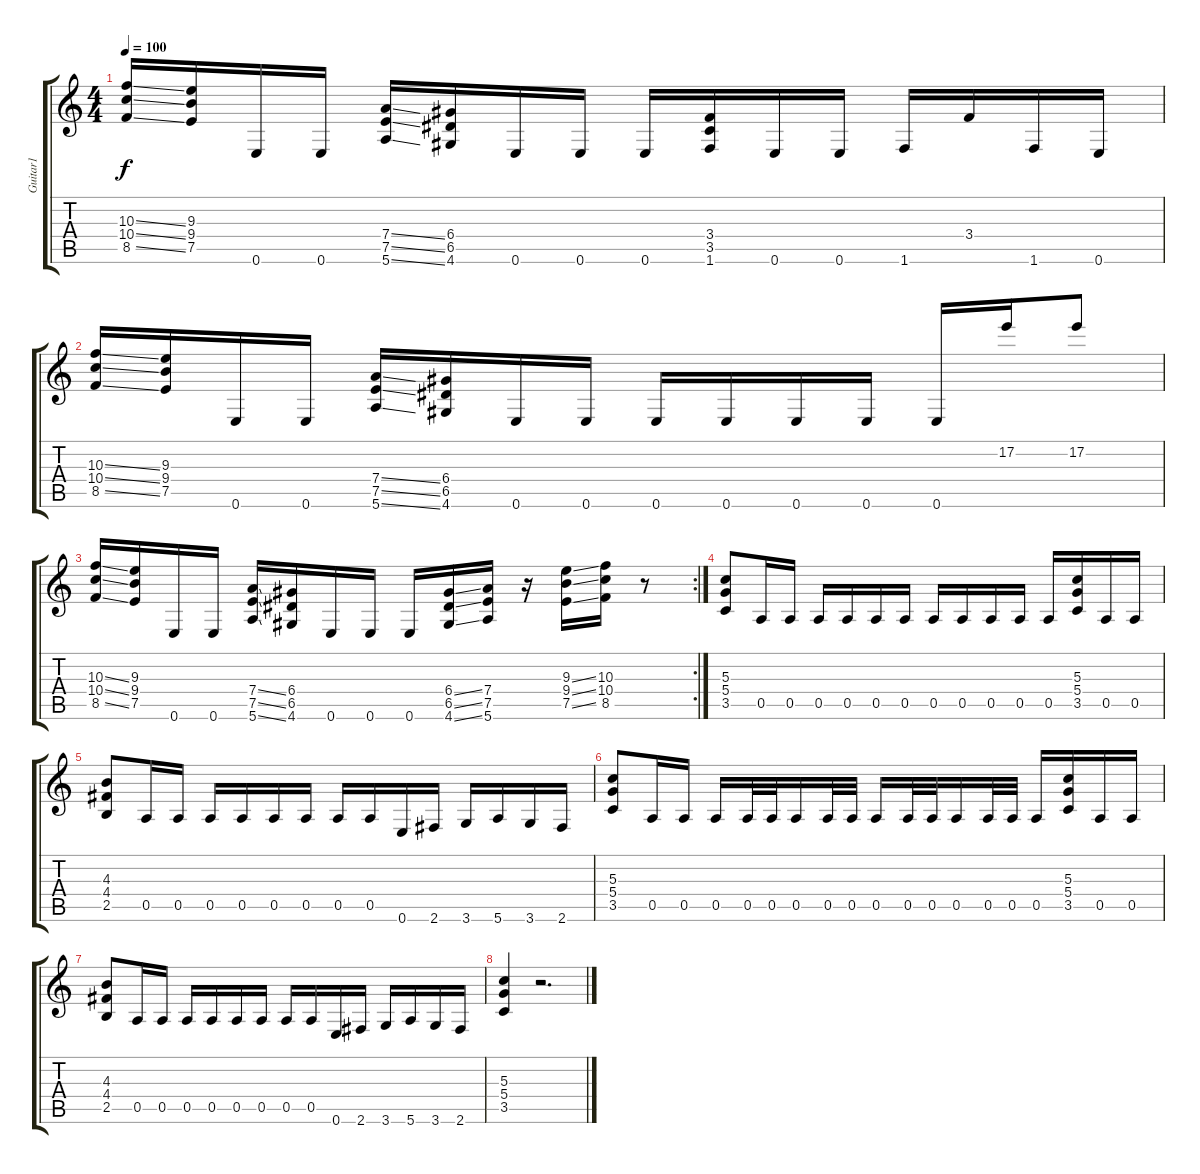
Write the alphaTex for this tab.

\track ("Guitar1" "Guitar1") {instrument distortionguitar}
\staff {score tabs}
\tuning (E4 B3 G3 D3 A2 E2) {hide}
\ts (4 4)
\tempo 100
\clef g2
\ks c
(10.3{ss} 10.4{ss} 8.5{ss}).16{dy f} (9.3 9.4 7.5).16 0.6.16 0.6.16 (7.4{ss} 7.5{ss} 5.6{ss}).16 (6.4 6.5 4.6).16 0.6.16 0.6.16 0.6.16 (3.4 3.5 1.6).16 0.6.16 0.6.16 1.6.16 3.4.16 1.6.16 0.6.16 |
(10.3{ss} 10.4{ss} 8.5{ss}).16 (9.3 9.4 7.5).16 0.6.16 0.6.16 (7.4{ss} 7.5{ss} 5.6{ss}).16 (6.4 6.5 4.6).16 0.6.16 0.6.16 0.6.16 0.6.16 0.6.16 0.6.16 0.6.16 17.2.16 17.2.8 |
\rc 2
(10.3{ss} 10.4{ss} 8.5{ss}).16 (9.3 9.4 7.5).16 0.6.16 0.6.16 (7.4{ss} 7.5{ss} 5.6{ss}).16 (6.4 6.5 4.6).16 0.6.16 0.6.16 0.6.16 (6.4{ss} 6.5{ss} 4.6{ss}).16 (7.4 7.5 5.6).16 r.16 (9.3{ss} 9.4{ss} 7.5{ss}).16 (10.3 10.4 8.5).16 r.8 |
(5.3 5.4 3.5).8 0.5.16 0.5.16 0.5.16 0.5.16 0.5.16 0.5.16 0.5.16 0.5.16 0.5.16 0.5.16 0.5.16 (5.3 5.4 3.5).16 0.5.16 0.5.16 |
(4.3 4.4 2.5).8 0.5.16 0.5.16 0.5.16 0.5.16 0.5.16 0.5.16 0.5.16 0.5.16 0.6.16 2.6.16 3.6.16 5.6.16 3.6.16 2.6.16 |
(5.3 5.4 3.5).8 0.5.16 0.5.16 0.5.16 0.5.32 0.5.32 0.5.16 0.5.32 0.5.32 0.5.16 0.5.32 0.5.32 0.5.16 0.5.32 0.5.32 0.5.16 (5.3 5.4 3.5).16 0.5.16 0.5.16 |
(4.3 4.4 2.5).8 0.5.16 0.5.16 0.5.16 0.5.16 0.5.16 0.5.16 0.5.16 0.5.16 0.6.16 2.6.16 3.6.16 5.6.16 3.6.16 2.6.16 |
(5.3 5.4 3.5).4 r.2{d}
